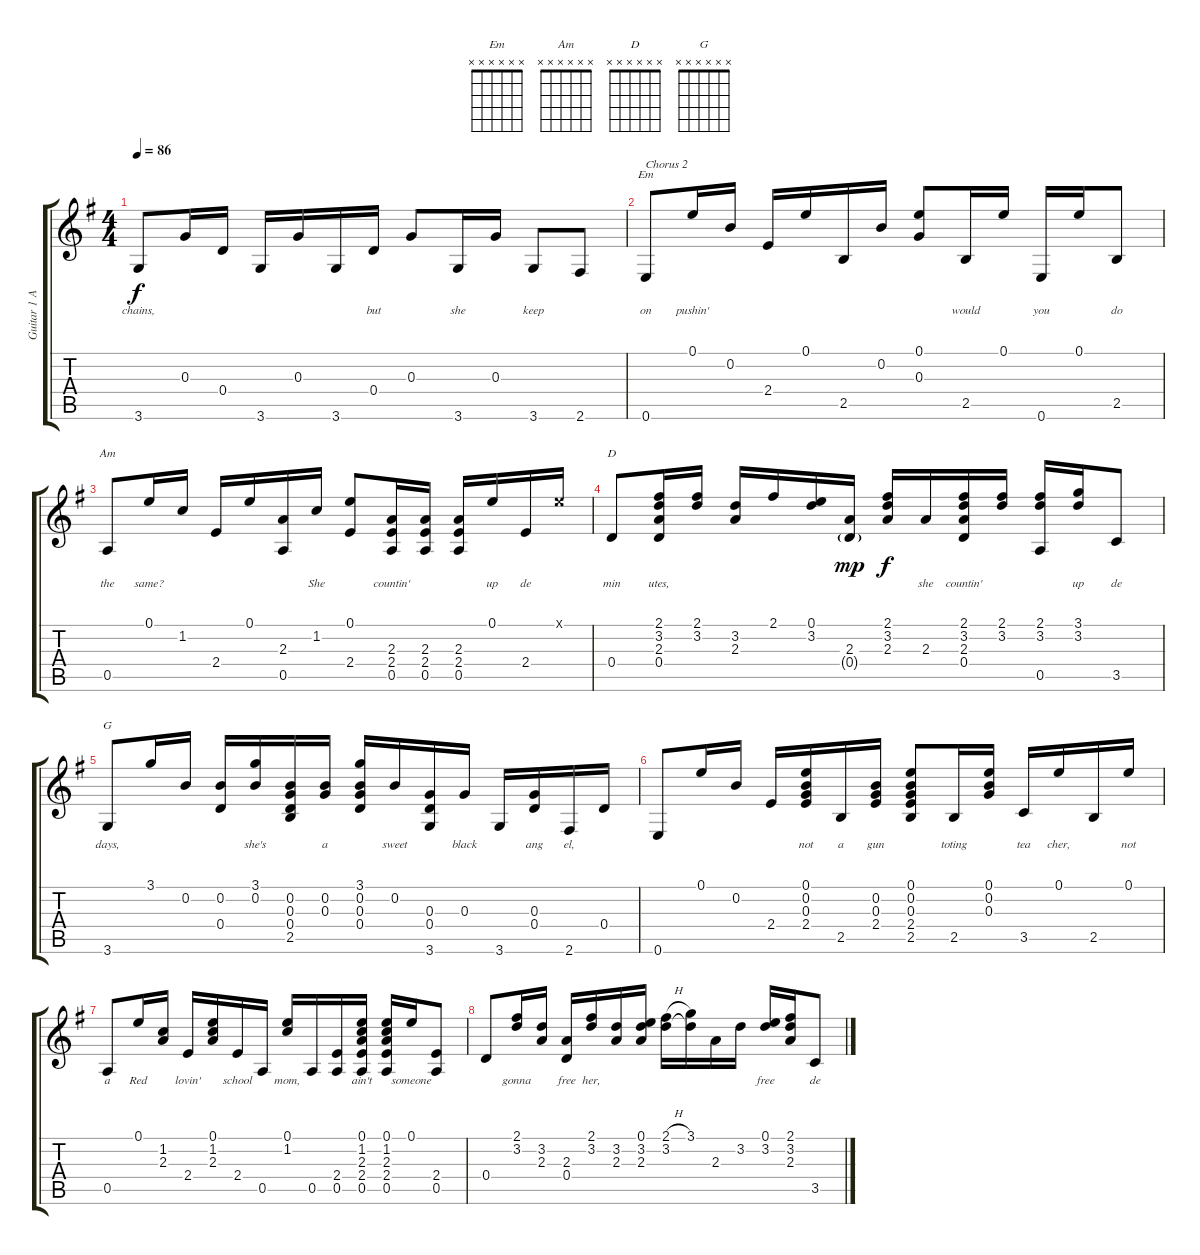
\track ("Guitar 1 Acoustic" "Guitar 1 A") {instrument acousticguitarsteel}
\staff {score tabs}
\tuning (E4 B3 G3 D3 A2 E2) {hide}
\chord ("Em" x x x x x x)
\chord ("Am" x x x x x x)
\chord ("D" x x x x x x)
\chord ("G" x x x x x x)
\ts (4 4)
\tempo 86
\clef g2
\ks g
3.6.8{lyrics (0 "chains,") lyrics (1 "") lyrics (2 "") lyrics (3 "") lyrics (4 "") dy f} 0.3.16{lyrics (0 "") lyrics (1 "") lyrics (2 "") lyrics (3 "") lyrics (4 "")} 0.4.16{lyrics (0 "") lyrics (1 "") lyrics (2 "") lyrics (3 "") lyrics (4 "")} 3.6.16{lyrics (0 "") lyrics (1 "") lyrics (2 "") lyrics (3 "") lyrics (4 "")} 0.3.16{lyrics (0 "") lyrics (1 "") lyrics (2 "") lyrics (3 "") lyrics (4 "")} 3.6.16{lyrics (0 "") lyrics (1 "") lyrics (2 "") lyrics (3 "") lyrics (4 "")} 0.4.16{lyrics (0 "but") lyrics (1 "") lyrics (2 "") lyrics (3 "") lyrics (4 "")} 0.3.8{lyrics (0 "") lyrics (1 "") lyrics (2 "") lyrics (3 "") lyrics (4 "")} 3.6.16{lyrics (0 "she") lyrics (1 "") lyrics (2 "") lyrics (3 "") lyrics (4 "")} 0.3.16{lyrics (0 "") lyrics (1 "") lyrics (2 "") lyrics (3 "") lyrics (4 "")} 3.6.8{lyrics (0 "keep") lyrics (1 "") lyrics (2 "") lyrics (3 "") lyrics (4 "")} 2.6.8{lyrics (0 "") lyrics (1 "") lyrics (2 "") lyrics (3 "") lyrics (4 "")} |
0.6.8{ch "Em" txt "Chorus 2" lyrics (0 "on") lyrics (1 "") lyrics (2 "") lyrics (3 "") lyrics (4 "")} 0.1.16{lyrics (0 "pushin'") lyrics (1 "") lyrics (2 "") lyrics (3 "") lyrics (4 "")} 0.2.16{lyrics (0 "") lyrics (1 "") lyrics (2 "") lyrics (3 "") lyrics (4 "")} 2.4.16{lyrics (0 "") lyrics (1 "") lyrics (2 "") lyrics (3 "") lyrics (4 "")} 0.1.16{lyrics (0 "") lyrics (1 "") lyrics (2 "") lyrics (3 "") lyrics (4 "")} 2.5.16{lyrics (0 "") lyrics (1 "") lyrics (2 "") lyrics (3 "") lyrics (4 "")} 0.2.16{lyrics (0 "") lyrics (1 "") lyrics (2 "") lyrics (3 "") lyrics (4 "")} (0.1 0.3).8{lyrics (0 "") lyrics (1 "") lyrics (2 "") lyrics (3 "") lyrics (4 "")} 2.5.16{lyrics (0 "would") lyrics (1 "") lyrics (2 "") lyrics (3 "") lyrics (4 "")} 0.1.16{lyrics (0 "") lyrics (1 "") lyrics (2 "") lyrics (3 "") lyrics (4 "")} 0.6.16{lyrics (0 "you") lyrics (1 "") lyrics (2 "") lyrics (3 "") lyrics (4 "")} 0.1.16{lyrics (0 "") lyrics (1 "") lyrics (2 "") lyrics (3 "") lyrics (4 "")} 2.5.8{lyrics (0 "do") lyrics (1 "") lyrics (2 "") lyrics (3 "") lyrics (4 "")} |
0.5.8{ch "Am" lyrics (0 "the") lyrics (1 "") lyrics (2 "") lyrics (3 "") lyrics (4 "")} 0.1.16{lyrics (0 "same?") lyrics (1 "") lyrics (2 "") lyrics (3 "") lyrics (4 "")} 1.2.16{lyrics (0 "") lyrics (1 "") lyrics (2 "") lyrics (3 "") lyrics (4 "")} 2.4.16{lyrics (0 "") lyrics (1 "") lyrics (2 "") lyrics (3 "") lyrics (4 "")} 0.1.16{lyrics (0 "") lyrics (1 "") lyrics (2 "") lyrics (3 "") lyrics (4 "")} (2.3 0.5).16{lyrics (0 "") lyrics (1 "") lyrics (2 "") lyrics (3 "") lyrics (4 "")} 1.2.16{lyrics (0 "She") lyrics (1 "") lyrics (2 "") lyrics (3 "") lyrics (4 "")} (0.1 2.4).8{lyrics (0 "") lyrics (1 "") lyrics (2 "") lyrics (3 "") lyrics (4 "")} (2.3 2.4 0.5).16{lyrics (0 "countin'") lyrics (1 "") lyrics (2 "") lyrics (3 "") lyrics (4 "")} (2.3 2.4 0.5).16{lyrics (0 "") lyrics (1 "") lyrics (2 "") lyrics (3 "") lyrics (4 "")} (2.3 2.4 0.5).16{lyrics (0 "") lyrics (1 "") lyrics (2 "") lyrics (3 "") lyrics (4 "")} 0.1.16{lyrics (0 "up") lyrics (1 "") lyrics (2 "") lyrics (3 "") lyrics (4 "")} 2.4.16{lyrics (0 "de") lyrics (1 "") lyrics (2 "") lyrics (3 "") lyrics (4 "")} 0.1{x}.16{lyrics (0 "") lyrics (1 "") lyrics (2 "") lyrics (3 "") lyrics (4 "")} |
0.4.8{ch "D" lyrics (0 "min") lyrics (1 "") lyrics (2 "") lyrics (3 "") lyrics (4 "")} (2.1 3.2 2.3 0.4).16{lyrics (0 "utes,") lyrics (1 "") lyrics (2 "") lyrics (3 "") lyrics (4 "")} (2.1 3.2).16{lyrics (0 "") lyrics (1 "") lyrics (2 "") lyrics (3 "") lyrics (4 "")} (3.2 2.3).16{lyrics (0 "") lyrics (1 "") lyrics (2 "") lyrics (3 "") lyrics (4 "")} 2.1.16{lyrics (0 "") lyrics (1 "") lyrics (2 "") lyrics (3 "") lyrics (4 "")} (0.1 3.2).16{lyrics (0 "") lyrics (1 "") lyrics (2 "") lyrics (3 "") lyrics (4 "")} (2.3 0.4{g}).16{lyrics (0 "") lyrics (1 "") lyrics (2 "") lyrics (3 "") lyrics (4 "") dy mp} (2.1 3.2 2.3).16{lyrics (0 "") lyrics (1 "") lyrics (2 "") lyrics (3 "") lyrics (4 "") dy f} 2.3.16{lyrics (0 "she") lyrics (1 "") lyrics (2 "") lyrics (3 "") lyrics (4 "")} (2.1 3.2 2.3 0.4).16{lyrics (0 "countin'") lyrics (1 "") lyrics (2 "") lyrics (3 "") lyrics (4 "")} (2.1 3.2).16{lyrics (0 "") lyrics (1 "") lyrics (2 "") lyrics (3 "") lyrics (4 "")} (2.1 3.2 0.5).16{lyrics (0 "") lyrics (1 "") lyrics (2 "") lyrics (3 "") lyrics (4 "")} (3.1 3.2).16{lyrics (0 "up") lyrics (1 "") lyrics (2 "") lyrics (3 "") lyrics (4 "")} 3.5.8{lyrics (0 "de") lyrics (1 "") lyrics (2 "") lyrics (3 "") lyrics (4 "")} |
3.6.8{ch "G" lyrics (0 "days,") lyrics (1 "") lyrics (2 "") lyrics (3 "") lyrics (4 "")} 3.1.16{lyrics (0 "") lyrics (1 "") lyrics (2 "") lyrics (3 "") lyrics (4 "")} 0.2.16{lyrics (0 "") lyrics (1 "") lyrics (2 "") lyrics (3 "") lyrics (4 "")} (0.2 0.4).16{lyrics (0 "") lyrics (1 "") lyrics (2 "") lyrics (3 "") lyrics (4 "")} (3.1 0.2).16{lyrics (0 "she's") lyrics (1 "") lyrics (2 "") lyrics (3 "") lyrics (4 "")} (0.2 0.3 0.4 2.5).16{lyrics (0 "") lyrics (1 "") lyrics (2 "") lyrics (3 "") lyrics (4 "")} (0.2 0.3).16{lyrics (0 "a") lyrics (1 "") lyrics (2 "") lyrics (3 "") lyrics (4 "")} (3.1 0.2 0.3 0.4).16{lyrics (0 "") lyrics (1 "") lyrics (2 "") lyrics (3 "") lyrics (4 "")} 0.2.16{lyrics (0 "sweet") lyrics (1 "") lyrics (2 "") lyrics (3 "") lyrics (4 "")} (0.3 0.4 3.6).16{lyrics (0 "") lyrics (1 "") lyrics (2 "") lyrics (3 "") lyrics (4 "")} 0.3.16{lyrics (0 "black") lyrics (1 "") lyrics (2 "") lyrics (3 "") lyrics (4 "")} 3.6.16{lyrics (0 "") lyrics (1 "") lyrics (2 "") lyrics (3 "") lyrics (4 "")} (0.3 0.4).16{lyrics (0 "ang") lyrics (1 "") lyrics (2 "") lyrics (3 "") lyrics (4 "")} 2.6.16{lyrics (0 "el,") lyrics (1 "") lyrics (2 "") lyrics (3 "") lyrics (4 "")} 0.4.16{lyrics (0 "") lyrics (1 "") lyrics (2 "") lyrics (3 "") lyrics (4 "")} |
0.6.8{lyrics (0 "") lyrics (1 "") lyrics (2 "") lyrics (3 "") lyrics (4 "")} 0.1.16{lyrics (0 "") lyrics (1 "") lyrics (2 "") lyrics (3 "") lyrics (4 "")} 0.2.16{lyrics (0 "") lyrics (1 "") lyrics (2 "") lyrics (3 "") lyrics (4 "")} 2.4.16{lyrics (0 "") lyrics (1 "") lyrics (2 "") lyrics (3 "") lyrics (4 "")} (0.1 0.2 0.3 2.4).16{lyrics (0 "not") lyrics (1 "") lyrics (2 "") lyrics (3 "") lyrics (4 "")} 2.5.16{lyrics (0 "a") lyrics (1 "") lyrics (2 "") lyrics (3 "") lyrics (4 "")} (0.2 0.3 2.4).16{lyrics (0 "gun") lyrics (1 "") lyrics (2 "") lyrics (3 "") lyrics (4 "")} (0.1 0.2 0.3 2.4 2.5).8{lyrics (0 "") lyrics (1 "") lyrics (2 "") lyrics (3 "") lyrics (4 "")} 2.5.16{lyrics (0 "toting") lyrics (1 "") lyrics (2 "") lyrics (3 "") lyrics (4 "")} (0.1 0.2 0.3).16{lyrics (0 "") lyrics (1 "") lyrics (2 "") lyrics (3 "") lyrics (4 "")} 3.5.16{lyrics (0 "tea") lyrics (1 "") lyrics (2 "") lyrics (3 "") lyrics (4 "")} 0.1.16{lyrics (0 "cher,") lyrics (1 "") lyrics (2 "") lyrics (3 "") lyrics (4 "")} 2.5.16{lyrics (0 "") lyrics (1 "") lyrics (2 "") lyrics (3 "") lyrics (4 "")} 0.1.16{lyrics (0 "not") lyrics (1 "") lyrics (2 "") lyrics (3 "") lyrics (4 "")} |
0.5.8{lyrics (0 "a") lyrics (1 "") lyrics (2 "") lyrics (3 "") lyrics (4 "")} 0.1.16{lyrics (0 "Red") lyrics (1 "") lyrics (2 "") lyrics (3 "") lyrics (4 "")} (1.2 2.3).16{lyrics (0 "") lyrics (1 "") lyrics (2 "") lyrics (3 "") lyrics (4 "")} 2.4.16{lyrics (0 "lovin'") lyrics (1 "") lyrics (2 "") lyrics (3 "") lyrics (4 "")} (0.1 1.2 2.3).16{lyrics (0 "") lyrics (1 "") lyrics (2 "") lyrics (3 "") lyrics (4 "")} 2.4.16{lyrics (0 "school") lyrics (1 "") lyrics (2 "") lyrics (3 "") lyrics (4 "")} 0.5.16{lyrics (0 "") lyrics (1 "") lyrics (2 "") lyrics (3 "") lyrics (4 "")} (0.1 1.2).16{lyrics (0 "mom,") lyrics (1 "") lyrics (2 "") lyrics (3 "") lyrics (4 "")} 0.5.16{lyrics (0 "") lyrics (1 "") lyrics (2 "") lyrics (3 "") lyrics (4 "")} (2.4 0.5).16{lyrics (0 "") lyrics (1 "") lyrics (2 "") lyrics (3 "") lyrics (4 "")} (0.1 1.2 2.3 2.4 0.5).16{lyrics (0 "ain't") lyrics (1 "") lyrics (2 "") lyrics (3 "") lyrics (4 "")} (0.1 1.2 2.3 2.4 0.5).16{lyrics (0 "") lyrics (1 "") lyrics (2 "") lyrics (3 "") lyrics (4 "")} 0.1.16{lyrics (0 "someone") lyrics (1 "") lyrics (2 "") lyrics (3 "") lyrics (4 "")} (2.4 0.5).8{lyrics (0 "") lyrics (1 "") lyrics (2 "") lyrics (3 "") lyrics (4 "")} |
0.4.8{lyrics (0 "") lyrics (1 "") lyrics (2 "") lyrics (3 "") lyrics (4 "")} (2.1 3.2).16{lyrics (0 "gonna") lyrics (1 "") lyrics (2 "") lyrics (3 "") lyrics (4 "")} (3.2 2.3).16{lyrics (0 "") lyrics (1 "") lyrics (2 "") lyrics (3 "") lyrics (4 "")} (2.3 0.4).16{lyrics (0 "free") lyrics (1 "") lyrics (2 "") lyrics (3 "") lyrics (4 "")} (2.1 3.2).16{lyrics (0 "her,") lyrics (1 "") lyrics (2 "") lyrics (3 "") lyrics (4 "")} (3.2 2.3).16{lyrics (0 "") lyrics (1 "") lyrics (2 "") lyrics (3 "") lyrics (4 "")} (0.1 3.2 2.3).16{lyrics (0 "") lyrics (1 "") lyrics (2 "") lyrics (3 "") lyrics (4 "")} (2.1{h} 3.2).16{lyrics (0 "") lyrics (1 "") lyrics (2 "") lyrics (3 "") lyrics (4 "")} (3.1 3.2{t}).16{lyrics (0 "") lyrics (1 "") lyrics (2 "") lyrics (3 "") lyrics (4 "")} 2.3.16{lyrics (0 "") lyrics (1 "") lyrics (2 "") lyrics (3 "") lyrics (4 "")} 3.2.16{lyrics (0 "") lyrics (1 "") lyrics (2 "") lyrics (3 "") lyrics (4 "")} (0.1 3.2).16{lyrics (0 "free") lyrics (1 "") lyrics (2 "") lyrics (3 "") lyrics (4 "")} (2.1 3.2 2.3).16{lyrics (0 "") lyrics (1 "") lyrics (2 "") lyrics (3 "") lyrics (4 "")} 3.5.8{lyrics (0 "de") lyrics (1 "") lyrics (2 "") lyrics (3 "") lyrics (4 "")}
